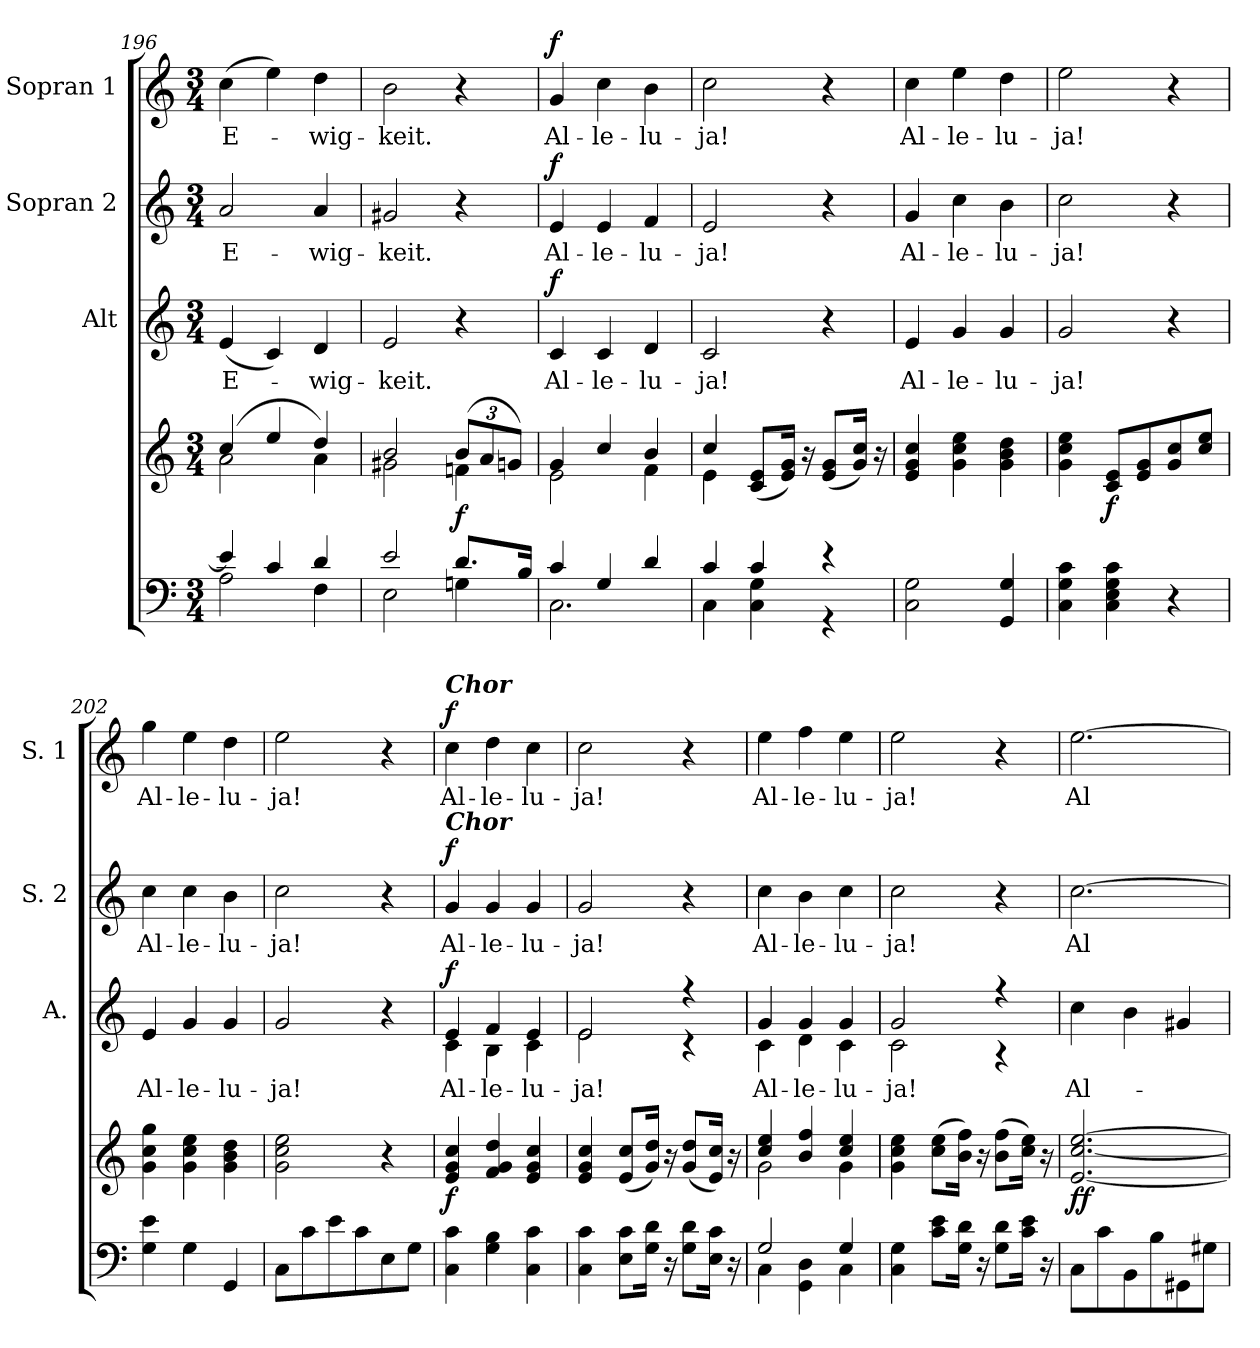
**kern	**kern	**dynam	**kern	**text	**dynam	**kern	**text	**dynam	**kern	**text	**dynam
*part4	*part4	*part4	*part3	*part3	*part3	*part2	*part2	*part2	*part1	*part1	*part1
*staff5	*staff4	*staff4/5	*staff3	*staff3	*staff3	*staff2	*staff2	*staff2	*staff1	*staff1	*staff1
*	*	*	*I"Alt	*	*	*I"Sopran 2	*	*	*I"Sopran 1	*	*
*	*	*	*I'A.	*	*	*I'S. 2	*	*	*I'S. 1	*	*
*clefF4	*clefG2	*	*clefG2	*	*	*clefG2	*	*	*clefG2	*	*
*k[]	*k[]	*	*k[]	*	*	*k[]	*	*	*k[]	*	*
*C:	*C:	*	*C:	*	*	*C:	*	*	*C:	*	*
*M3/4	*M3/4	*	*M3/4	*	*	*M3/4	*	*	*M3/4	*	*
=196	=196	=196	=196	=196	=196	=196	=196	=196	=196	=196	=196
*^	*^	*	*	*	*	*	*	*	*	*	*
!	!	!	!	!	!	!LO:LY:b	!	!	!LO:LY:b	!	!	!LO:LY:b	!
4e/]	2A\	(4cc/	2a\	.	(<4e/	E-	.	2a/	E-	.	(>4cc\	E-	.
4c/	.	4ee/	.	.	4c/)	.	.	.	.	.	4ee\)	.	.
!	!	!	!	!	!	!LO:LY:b	!	!	!LO:LY:b	!	!	!LO:LY:b	!
4d/	4F\	4dd/)	4a\	.	4d/	-wig-	.	4a/	-wig-	.	4dd\	-wig-	.
=197	=197	=197	=197	=197	=197	=197	=197	=197	=197	=197	=197	=197	=197
!	!	!	!	!	!	!LO:LY:b	!	!	!LO:LY:b	!	!	!LO:LY:b	!
2e/	2E\	2b/	2g#X\	.	2e/	-keit.	.	2g#X/	-keit.	.	2b\	-keit.	.
!	!	!	!	!LO:DY:b	!	!	!	!	!	!	!	!	!
8.d/L	4Gn\	(>12b/L	4fn\	f	4r	.	.	4r	.	.	4r	.	.
.	.	12a/	.	.	.	.	.	.	.	.	.	.	.
.	.	12gn/J)	.	.	.	.	.	.	.	.	.	.	.
16B/Jk	.	.	.	.	.	.	.	.	.	.	.	.	.
=198	=198	=198	=198	=198	=198	=198	=198	=198	=198	=198	=198	=198	=198
!	!	!	!	!	!	!LO:LY:b	!LO:DY:a	!	!LO:LY:b	!LO:DY:a	!	!LO:LY:b	!LO:DY:a
4c/	2.C\	4g/	2e\	.	4c/	Al-	f	4e/	Al-	f	4g/	Al-	f
!	!	!	!	!	!	!LO:LY:b	!	!	!LO:LY:b	!	!	!LO:LY:b	!
4G/	.	4cc/	.	.	4c/	-le-	.	4e/	-le-	.	4cc\	-le-	.
!	!	!	!	!	!	!LO:LY:b	!	!	!LO:LY:b	!	!	!LO:LY:b	!
4d/	.	4b/	4f\	.	4d/	-lu-	.	4f/	-lu-	.	4b\	-lu-	.
=199	=199	=199	=199	=199	=199	=199	=199	=199	=199	=199	=199	=199	=199
!	!	!	!	!	!	!LO:LY:b	!	!	!LO:LY:b	!	!	!LO:LY:b	!
4c/	4C\	4cc/	4e\	.	2c/	-ja!	.	2e/	-ja!	.	2cc\	-ja!	.
4c/	4C\ 4G\	(<8c/ 8e/L	2ryy	.	.	.	.	.	.	.	.	.	.
.	.	16e/ 16g/Jk)	.	.	.	.	.	.	.	.	.	.	.
.	.	16r	.	.	.	.	.	.	.	.	.	.	.
4r	4r	(<8e/ 8g/L	.	.	4r	.	.	4r	.	.	4r	.	.
.	.	16g/ 16cc/Jk)	.	.	.	.	.	.	.	.	.	.	.
.	.	16r	.	.	.	.	.	.	.	.	.	.	.
*v	*v	*	*	*	*	*	*	*	*	*	*	*	*
*	*v	*v	*	*	*	*	*	*	*	*	*	*
=200	=200	=200	=200	=200	=200	=200	=200	=200	=200	=200	=200
!	!	!	!	!LO:LY:b	!	!	!LO:LY:b	!	!	!LO:LY:b	!
2C\ 2G\	4e/ 4g/ 4cc/	.	4e/	Al-	.	4g/	Al-	.	4cc\	Al-	.
!	!	!	!	!LO:LY:b	!	!	!LO:LY:b	!	!	!LO:LY:b	!
.	4g\ 4cc\ 4ee\	.	4g/	-le-	.	4cc\	-le-	.	4ee\	-le-	.
!	!	!	!	!LO:LY:b	!	!	!LO:LY:b	!	!	!LO:LY:b	!
4GG/ 4G/	4g\ 4b\ 4dd\	.	4g/	-lu-	.	4b\	-lu-	.	4dd\	-lu-	.
!!LO:PB:g=z
=201	=201	=201	=201	=201	=201	=201	=201	=201	=201	=201	=201
!	!	!	!	!LO:LY:b	!	!	!LO:LY:b	!	!	!LO:LY:b	!
4C\ 4G\ 4c\	4g\ 4cc\ 4ee\	.	2g/	-ja!	.	2cc\	-ja!	.	2ee\	-ja!	.
!	!	!LO:DY:b	!	!	!	!	!	!	!	!	!
4C\ 4E\ 4G\ 4c\	8c/ 8e/L	f	.	.	.	.	.	.	.	.	.
.	8e/ 8g/	.	.	.	.	.	.	.	.	.	.
4r	8g/ 8cc/	.	4r	.	.	4r	.	.	4r	.	.
.	8cc/ 8ee/J	.	.	.	.	.	.	.	.	.	.
=202	=202	=202	=202	=202	=202	=202	=202	=202	=202	=202	=202
!	!	!	!	!LO:LY:b	!	!	!LO:LY:b	!	!	!LO:LY:b	!
4G\ 4e\	4g\ 4cc\ 4gg\	.	4e/	Al-	.	4cc\	Al-	.	4gg\	Al-	.
!	!	!	!	!LO:LY:b	!	!	!LO:LY:b	!	!	!LO:LY:b	!
4G\	4g\ 4cc\ 4ee\	.	4g/	-le-	.	4cc\	-le-	.	4ee\	-le-	.
!	!	!	!	!LO:LY:b	!	!	!LO:LY:b	!	!	!LO:LY:b	!
4GG/	4g\ 4b\ 4dd\	.	4g/	-lu-	.	4b\	-lu-	.	4dd\	-lu-	.
=203	=203	=203	=203	=203	=203	=203	=203	=203	=203	=203	=203
!	!	!	!	!LO:LY:b	!	!	!LO:LY:b	!	!	!LO:LY:b	!
8C\L	2g\ 2cc\ 2ee\	.	2g/	-ja!	.	2cc\	-ja!	.	2ee\	-ja!	.
8c\	.	.	.	.	.	.	.	.	.	.	.
8e\	.	.	.	.	.	.	.	.	.	.	.
8c\	.	.	.	.	.	.	.	.	.	.	.
8E\	4r	.	4r	.	.	4r	.	.	4r	.	.
8G\J	.	.	.	.	.	.	.	.	.	.	.
=204	=204	=204	=204	=204	=204	=204	=204	=204	=204	=204	=204
!	!	!	!	!	!	!	!	!	!LO:TX:a:Bi:t=Chor	!	!
!	!	!	!	!	!	!LO:TX:a:Bi:t=Chor	!	!	!	!	!
!	!	!	!LO:TX:a:Bi:t=Chor	!	!	!	!	!	!	!	!
!	!	!LO:DY:b	!	!LO:LY:b	!LO:DY:a	!	!LO:LY:b	!LO:DY:a	!	!LO:LY:b	!LO:DY:a
*	*	*	*^	*	*	*	*	*	*	*	*
4C\ 4c\	4e/ 4g/ 4cc/	f	4e/	4c\	Al-	f	4g/	Al-	f	4cc\	Al-	f
!	!	!	!	!	!LO:LY:b	!	!	!LO:LY:b	!	!	!LO:LY:b	!
4G\ 4B\	4f/ 4g/ 4dd/	.	4f/	4B\	-le-	.	4g/	-le-	.	4dd\	-le-	.
!	!	!	!	!	!LO:LY:b	!	!	!LO:LY:b	!	!	!LO:LY:b	!
4C\ 4c\	4e/ 4g/ 4cc/	.	4e/	4c\	-lu-	.	4g/	-lu-	.	4cc\	-lu-	.
=205	=205	=205	=205	=205	=205	=205	=205	=205	=205	=205	=205	=205
!	!	!	!	!	!LO:LY:b	!	!	!LO:LY:b	!	!	!LO:LY:b	!
4C\ 4c\	4e/ 4g/ 4cc/	.	2e/	2e\	-ja!	.	2g/	-ja!	.	2cc\	-ja!	.
8E\ 8c\L	(<8e/ 8cc/L	.	.	.	.	.	.	.	.	.	.	.
16G\ 16d\Jk	16g/ 16dd/Jk)	.	.	.	.	.	.	.	.	.	.	.
16r	16r	.	.	.	.	.	.	.	.	.	.	.
8G\ 8d\L	(<8g/ 8dd/L	.	4r	4r	.	.	4r	.	.	4r	.	.
16E\ 16c\Jk	16e/ 16cc/Jk)	.	.	.	.	.	.	.	.	.	.	.
16r	16r	.	.	.	.	.	.	.	.	.	.	.
=206	=206	=206	=206	=206	=206	=206	=206	=206	=206	=206	=206	=206
*^	*^	*	*	*	*	*	*	*	*	*	*	*
!	!	!	!	!	!	!	!LO:LY:b	!	!	!LO:LY:b	!	!	!LO:LY:b	!
2G/	4C\	4cc/ 4ee/	2g\	.	4g/	4c\	Al-	.	4cc\	Al-	.	4ee\	Al-	.
!	!	!	!	!	!	!	!LO:LY:b	!	!	!LO:LY:b	!	!	!LO:LY:b	!
.	4GG\ 4D\	4b/ 4ff/	.	.	4g/	4d\	-le-	.	4b\	-le-	.	4ff\	-le-	.
!	!	!	!	!	!	!	!LO:LY:b	!	!	!LO:LY:b	!	!	!LO:LY:b	!
4G/	4C\	4cc/ 4ee/	4g\	.	4g/	4c\	-lu-	.	4cc\	-lu-	.	4ee\	-lu-	.
=207	=207	=207	=207	=207	=207	=207	=207	=207	=207	=207	=207	=207	=207	=207
!	!	!	!	!	!	!	!LO:LY:b	!	!	!LO:LY:b	!	!	!LO:LY:b	!
*v	*v	*	*	*	*	*	*	*	*	*	*	*	*	*
*	*v	*v	*	*	*	*	*	*	*	*	*	*	*
4C\ 4G\	4g\ 4cc\ 4ee\	.	2g/	2c\	-ja!	.	2cc\	-ja!	.	2ee\	-ja!	.
8c\ 8e\L	(>8cc\ 8ee\L	.	.	.	.	.	.	.	.	.	.	.
16G\ 16d\Jk	16b\ 16ff\Jk)	.	.	.	.	.	.	.	.	.	.	.
16r	16r	.	.	.	.	.	.	.	.	.	.	.
8G\ 8d\L	(>8b\ 8ff\L	.	4r	4r	.	.	4r	.	.	4r	.	.
16c\ 16e\Jk	16cc\ 16ee\Jk)	.	.	.	.	.	.	.	.	.	.	.
16r	16r	.	.	.	.	.	.	.	.	.	.	.
*	*	*	*v	*v	*	*	*	*	*	*	*	*
!!LO:LB:g=z
=208	=208	=208	=208	=208	=208	=208	=208	=208	=208	=208	=208
!	!	!LO:DY:b	!	!LO:LY:b	!	!	!LO:LY:b	!	!	!LO:LY:b	!
8C\L	[2.e/ [2.cc/ [2.ee/	ff	4cc\	Al-	.	[2.cc\	Al-	.	[2.ee\	Al-	.
8c\	.	.	.	.	.	.	.	.	.	.	.
8BB\	.	.	4b\	.	.	.	.	.	.	.	.
8B\	.	.	.	.	.	.	.	.	.	.	.
8GG#X\	.	.	4g#X/	.	.	.	.	.	.	.	.
8G#X\J	.	.	.	.	.	.	.	.	.	.	.
=	=	=	=	=	=	=	=	=	=	=	=
*-	*-	*-	*-	*-	*-	*-	*-	*-	*-	*-	*-
